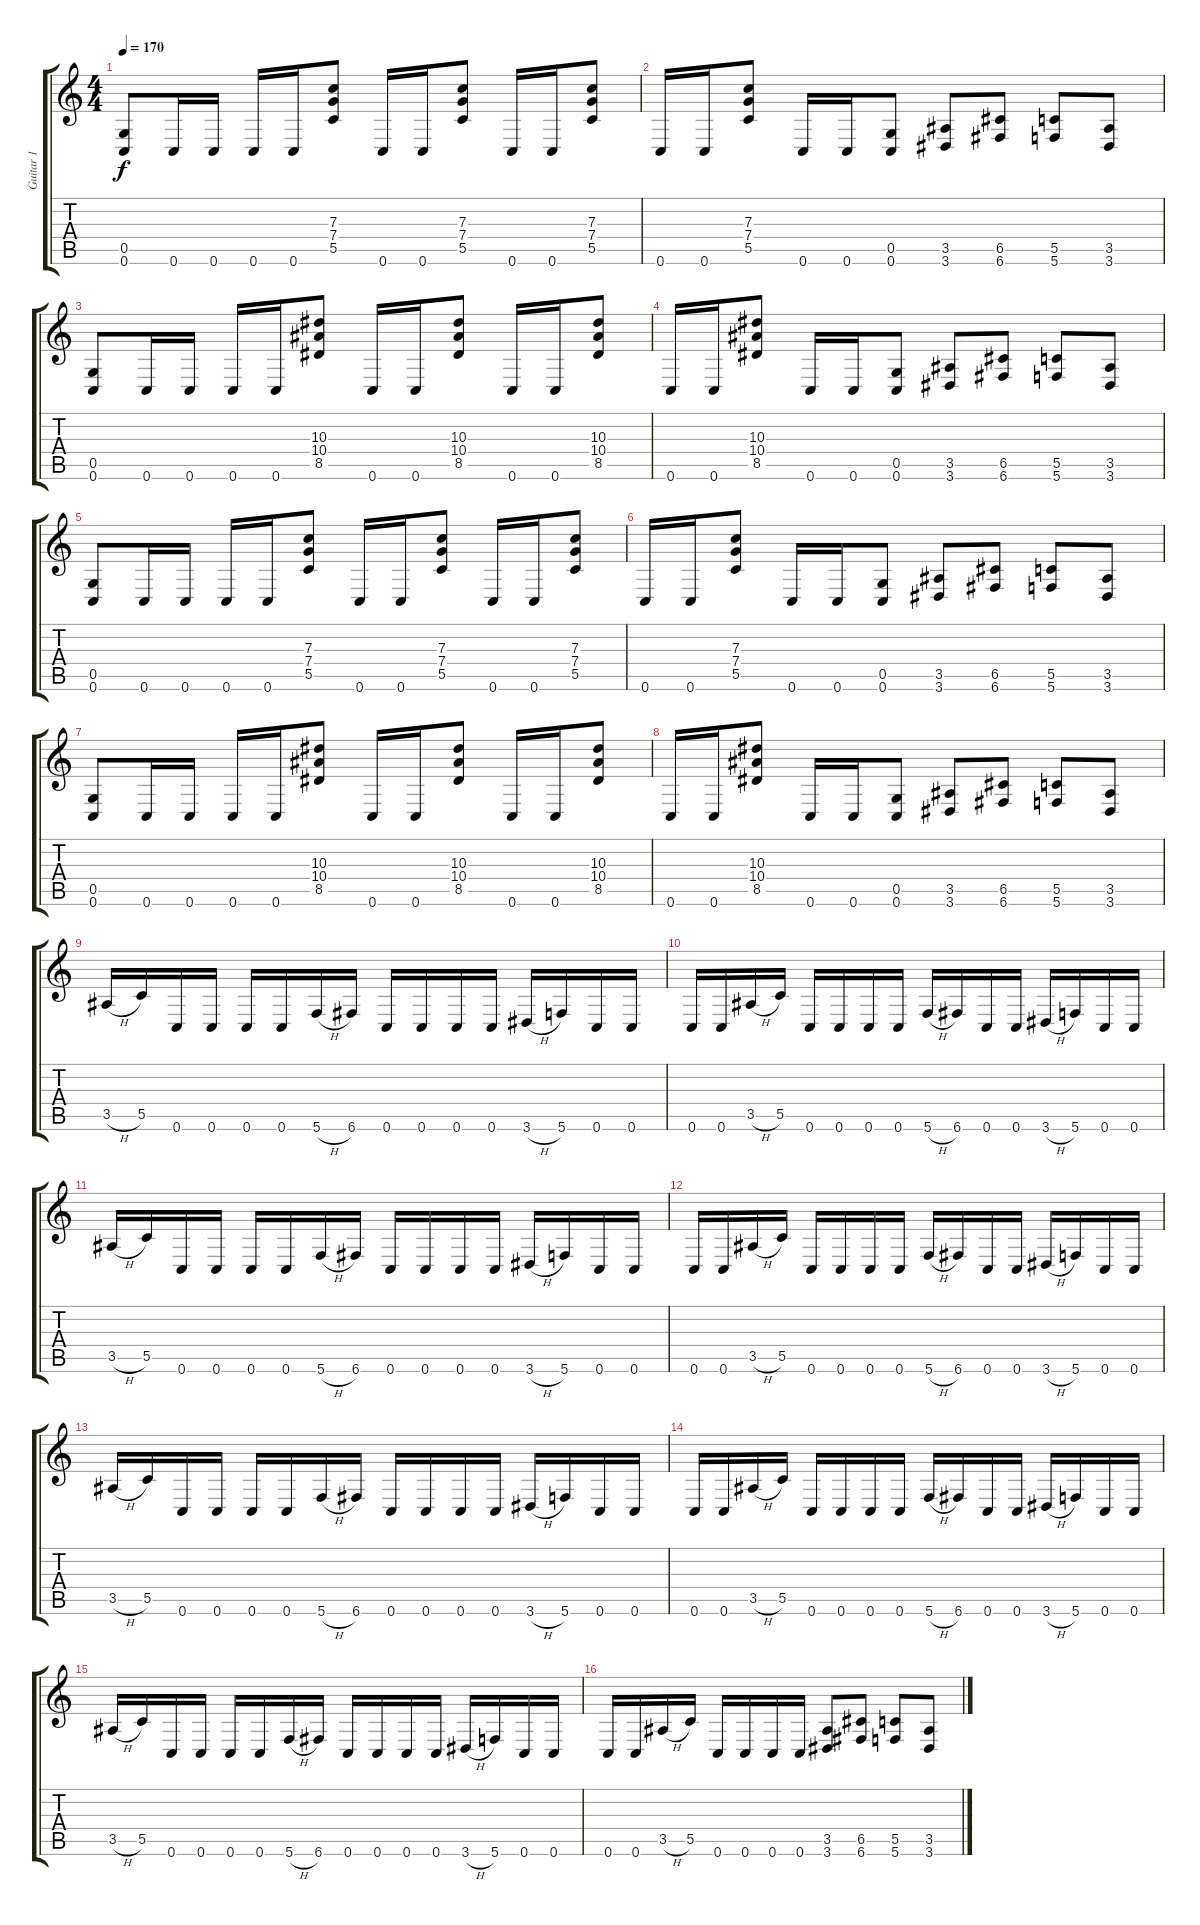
\track ("Guitar 1" "Guitar 1") {instrument distortionguitar}
\staff {score tabs}
\tuning (D4 A3 F3 C3 G2 C2) {hide}
\ts (4 4)
\section ("" "")
\tempo 170
\clef g2
\ks c
(0.5 0.6).8{dy f} 0.6.16 0.6.16 0.6.16 0.6.16 (7.3 7.4 5.5).8 0.6.16 0.6.16 (7.3 7.4 5.5).8 0.6.16 0.6.16 (7.3 7.4 5.5).8 |
0.6.16 0.6.16 (7.3 7.4 5.5).8 0.6.16 0.6.16 (0.5 0.6).8 (3.5 3.6).8 (6.5 6.6).8 (5.5 5.6).8 (3.5 3.6).8 |
(0.5 0.6).8 0.6.16 0.6.16 0.6.16 0.6.16 (10.3 10.4 8.5).8 0.6.16 0.6.16 (10.3 10.4 8.5).8 0.6.16 0.6.16 (10.3 10.4 8.5).8 |
0.6.16 0.6.16 (10.3 10.4 8.5).8 0.6.16 0.6.16 (0.5 0.6).8 (3.5 3.6).8 (6.5 6.6).8 (5.5 5.6).8 (3.5 3.6).8 |
(0.5 0.6).8 0.6.16 0.6.16 0.6.16 0.6.16 (7.3 7.4 5.5).8 0.6.16 0.6.16 (7.3 7.4 5.5).8 0.6.16 0.6.16 (7.3 7.4 5.5).8 |
0.6.16 0.6.16 (7.3 7.4 5.5).8 0.6.16 0.6.16 (0.5 0.6).8 (3.5 3.6).8 (6.5 6.6).8 (5.5 5.6).8 (3.5 3.6).8 |
(0.5 0.6).8 0.6.16 0.6.16 0.6.16 0.6.16 (10.3 10.4 8.5).8 0.6.16 0.6.16 (10.3 10.4 8.5).8 0.6.16 0.6.16 (10.3 10.4 8.5).8 |
0.6.16 0.6.16 (10.3 10.4 8.5).8 0.6.16 0.6.16 (0.5 0.6).8 (3.5 3.6).8 (6.5 6.6).8 (5.5 5.6).8 (3.5 3.6).8 |
\section ("" "")
3.5{h}.16 5.5.16 0.6.16 0.6.16 0.6.16 0.6.16 5.6{h}.16 6.6.16 0.6.16 0.6.16 0.6.16 0.6.16 3.6{h}.16 5.6.16 0.6.16 0.6.16 |
0.6.16 0.6.16 3.5{h}.16 5.5.16 0.6.16 0.6.16 0.6.16 0.6.16 5.6{h}.16 6.6.16 0.6.16 0.6.16 3.6{h}.16 5.6.16 0.6.16 0.6.16 |
3.5{h}.16 5.5.16 0.6.16 0.6.16 0.6.16 0.6.16 5.6{h}.16 6.6.16 0.6.16 0.6.16 0.6.16 0.6.16 3.6{h}.16 5.6.16 0.6.16 0.6.16 |
0.6.16 0.6.16 3.5{h}.16 5.5.16 0.6.16 0.6.16 0.6.16 0.6.16 5.6{h}.16 6.6.16 0.6.16 0.6.16 3.6{h}.16 5.6.16 0.6.16 0.6.16 |
3.5{h}.16 5.5.16 0.6.16 0.6.16 0.6.16 0.6.16 5.6{h}.16 6.6.16 0.6.16 0.6.16 0.6.16 0.6.16 3.6{h}.16 5.6.16 0.6.16 0.6.16 |
0.6.16 0.6.16 3.5{h}.16 5.5.16 0.6.16 0.6.16 0.6.16 0.6.16 5.6{h}.16 6.6.16 0.6.16 0.6.16 3.6{h}.16 5.6.16 0.6.16 0.6.16 |
3.5{h}.16 5.5.16 0.6.16 0.6.16 0.6.16 0.6.16 5.6{h}.16 6.6.16 0.6.16 0.6.16 0.6.16 0.6.16 3.6{h}.16 5.6.16 0.6.16 0.6.16 |
0.6.16 0.6.16 3.5{h}.16 5.5.16 0.6.16 0.6.16 0.6.16 0.6.16 (3.5 3.6).8 (6.5 6.6).8 (5.5 5.6).8 (3.5 3.6).8
